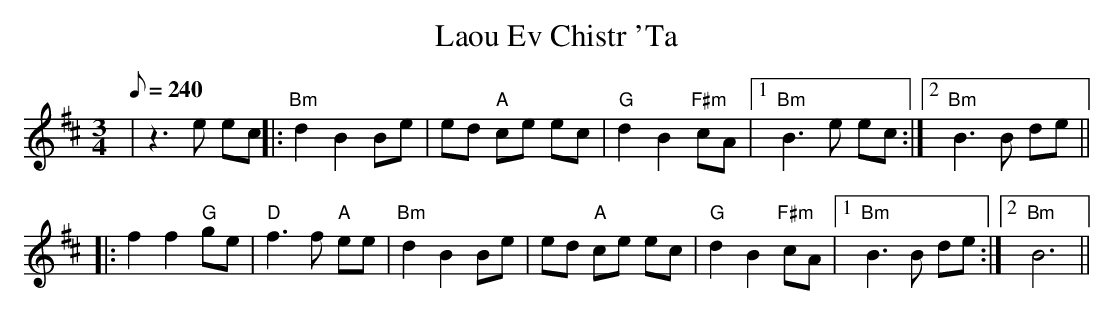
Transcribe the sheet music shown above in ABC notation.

X:1
T: Ev Chistr 'Ta, Laou
M: 3/4
L: 1/8
K: Bmin
Q:240
K:D
|z3e ec ||:"Bm"d2 B2 Be| ed "A"ce ec | "G"d2 B2 "F#m"cA |1 "Bm"B3e ec :|2 "Bm"B3B de ||
|: f2 f2 "G"ge | "D"f3f "A"ee | "Bm"d2 B2 Be | ed "A"ce ec | "G"d2 B2 "F#m"cA |1 "Bm"B3B de :|2 "Bm"B6 ||
